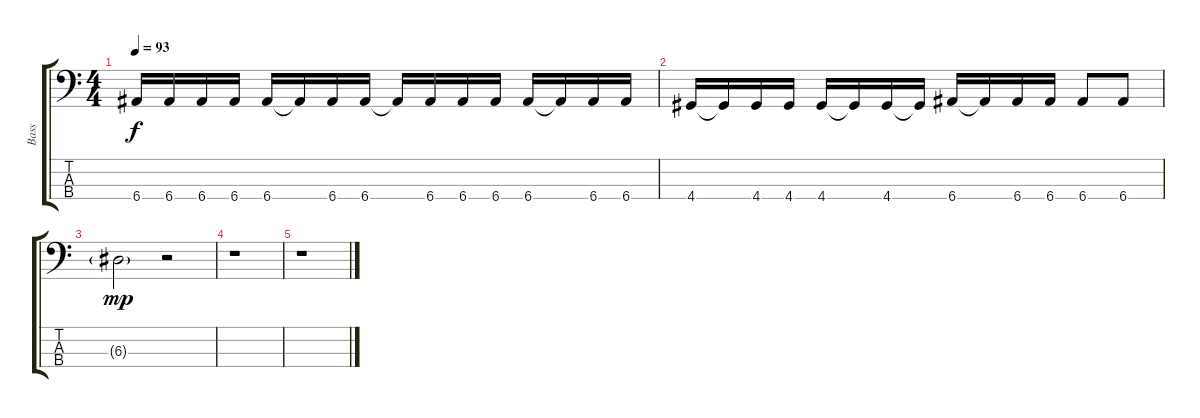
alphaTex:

\track ("Bass" "Bass") {instrument electricbasspick}
\staff {score tabs}
\tuning (G2 D2 A1 E1) {hide}
\ts (4 4)
\tempo 93
\clef f4
\ks c
6.4.16{dy f} 6.4.16 6.4.16 6.4.16 6.4.16 6.4{t}.16 6.4.16 6.4.16 6.4{t}.16 6.4.16 6.4.16 6.4.16 6.4.16 6.4{t}.16 6.4.16 6.4.16 |
4.4.16 4.4{t}.16 4.4.16 4.4.16 4.4.16 4.4{t}.16 4.4.16 4.4{t}.16 6.4.16 6.4{t}.16 6.4.16 6.4.16 6.4.8 6.4.8 |
6.3{g}.2{dy mp} r.2 |
r.1 |
r.1
